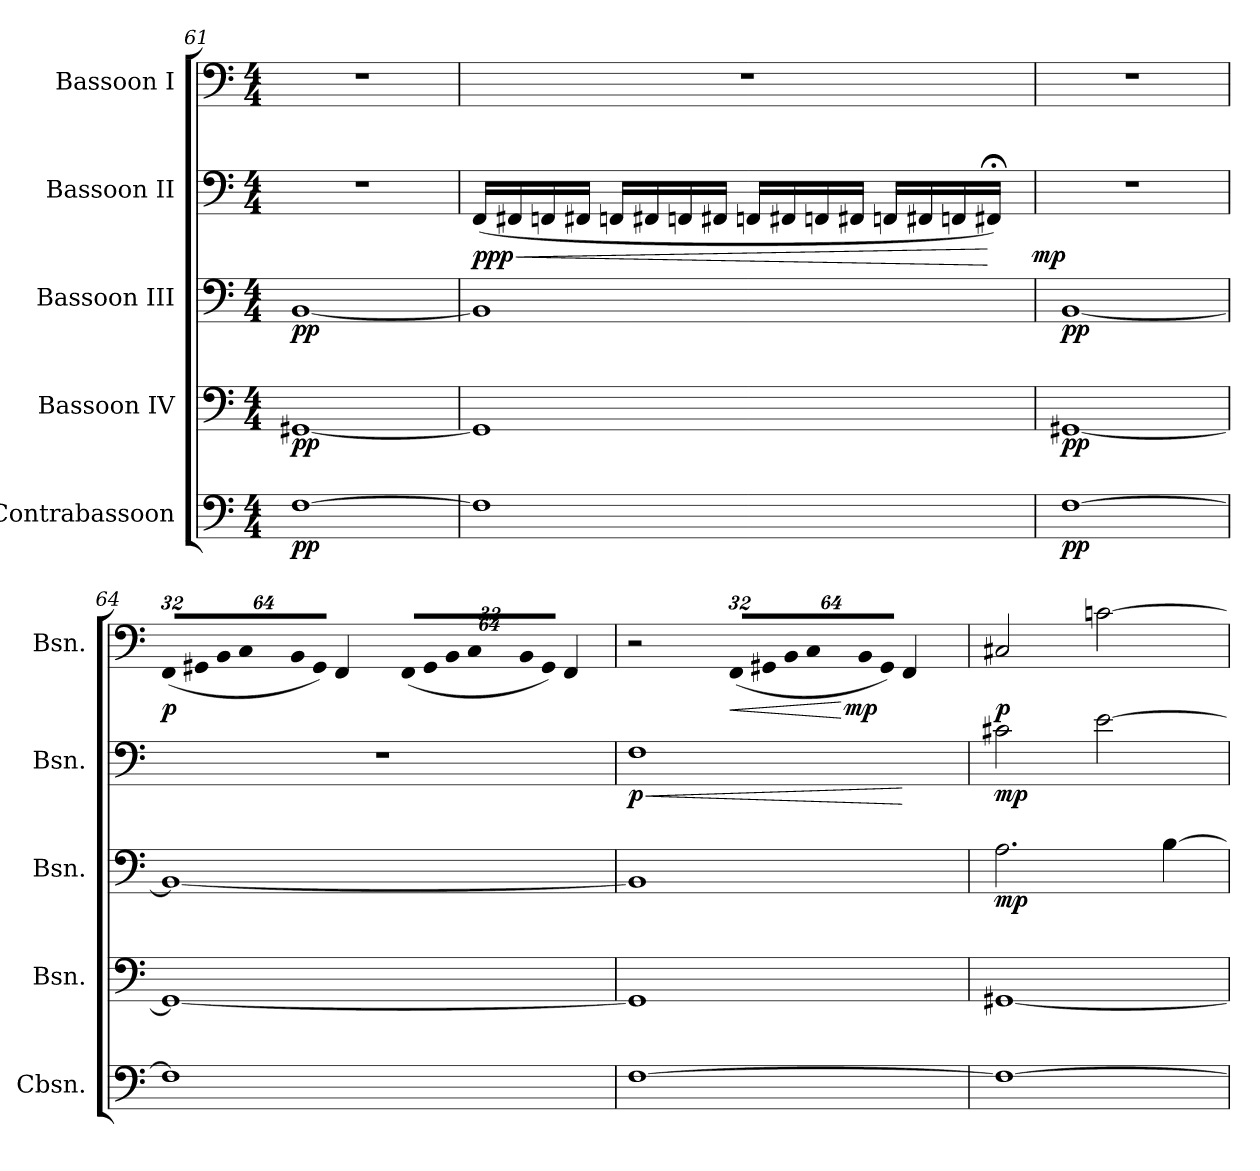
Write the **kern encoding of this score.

**kern	**dynam	**kern	**dynam	**kern	**dynam	**kern	**dynam	**kern	**dynam
*part5	*part5	*part4	*part4	*part3	*part3	*part2	*part2	*part1	*part1
*staff5	*staff5	*staff4	*staff4	*staff3	*staff3	*staff2	*staff2	*staff1	*staff1
*I"Contrabassoon	*	*I"Bassoon IV	*	*I"Bassoon III	*	*I"Bassoon II	*	*I"Bassoon I	*
*I'Cbsn.	*	*I'Bsn.	*	*I'Bsn.	*	*I'Bsn.	*	*I'Bsn.	*
*clefF4	*	*clefF4	*	*clefF4	*	*clefF4	*	*clefF4	*
*ITrd7c12	*	*	*	*	*	*	*	*	*
*k[]	*	*k[]	*	*k[]	*	*k[]	*	*k[]	*
*C:	*	*C:	*	*C:	*	*C:	*	*C:	*
*M4/4	*	*M4/4	*	*M4/4	*	*M4/4	*	*M4/4	*
=61	=61	=61	=61	=61	=61	=61	=61	=61	=61
[>1FFi	pp	[<1GG#Xi	pp	[<1BBi	pp	1r	.	1r	.
!!LO:LB:g=z
=62	=62	=62	=62	=62	=62	=62	=62	=62	=62
!	!	!	!	!	!	!	!LO:HP:b	!	!
*	*	*	*	*	*	*^	*	*	*
1FFi]	.	1GG#i]	.	1BBi]	.	(16FFi/LL	2ryy	< ppp	1r	.
.	.	.	.	.	.	16FF#Xi/	.	.	.	.
.	.	.	.	.	.	16FFni/	.	.	.	.
.	.	.	.	.	.	16FF#Xi/JJ	.	.	.	.
.	.	.	.	.	.	16FFni/LL	.	.	.	.
.	.	.	.	.	.	16FF#Xi/	.	.	.	.
.	.	.	.	.	.	16FFni/	.	.	.	.
.	.	.	.	.	.	16FF#Xi/JJ	.	.	.	.
.	.	.	.	.	.	16FFni/LL	4ryy	.	.	.
.	.	.	.	.	.	16FF#Xi/	.	.	.	.
.	.	.	.	.	.	16FFni/	.	.	.	.
.	.	.	.	.	.	16FF#Xi/JJ	.	.	.	.
.	.	.	.	.	.	16FFni/LL	8ryy	.	.	.
.	.	.	.	.	.	16FF#Xi/	.	.	.	.
.	.	.	.	.	.	16FFni/	16ryy	.	.	.
.	.	.	.	.	.	16FF#X;i/JJ)	32ryy	[	.	.
.	.	.	.	.	.	.	64ryy	.	.	.
.	.	.	.	.	.	.	128...ryy	.	.	.
.	.	.	.	.	.	.	1024ryy	mp	.	.
*	*	*	*	*	*	*v	*v	*	*	*
=63	=63	=63	=63	=63	=63	=63	=63	=63	=63
[>1FFi	pp	[<1GG#Xi	pp	[<1BBi	pp	1r	.	1r	.
=64	=64	=64	=64	=64	=64	=64	=64	=64	=64
*	*	*	*	*	*	*	*	*Xbrackettup	*
!	!	!	!	!	!	!	!	!LO:N:vis=16	!
1FFi]	.	1GG#i_<	.	1BBi_<	.	1r	.	(512%21FFi/LL	p
!	!	!	!	!	!	!	!	!LO:N:vis=16	!
.	.	.	.	.	.	.	.	1024%43GG#Xi/	.
!	!	!	!	!	!	!	!	!LO:N:vis=16	!
.	.	.	.	.	.	.	.	1024%43BBi/	.
!	!	!	!	!	!	!	!	!LO:N:vis=16	!
.	.	.	.	.	.	.	.	512%21Ci/	.
!	!	!	!	!	!	!	!	!LO:N:vis=16	!
.	.	.	.	.	.	.	.	1024%43BBi/	.
!	!	!	!	!	!	!	!	!LO:N:vis=16	!
.	.	.	.	.	.	.	.	1024%43GG#i/JJ)	.
.	.	.	.	.	.	.	.	4FFi/	.
!	!	!	!	!	!	!	!	!LO:N:vis=16	!
.	.	.	.	.	.	.	.	(512%21FFi/LL	.
!	!	!	!	!	!	!	!	!LO:N:vis=16	!
.	.	.	.	.	.	.	.	1024%43GG#i/	.
!	!	!	!	!	!	!	!	!LO:N:vis=16	!
.	.	.	.	.	.	.	.	1024%43BBi/	.
!	!	!	!	!	!	!	!	!LO:N:vis=16	!
.	.	.	.	.	.	.	.	512%21Ci/	.
!	!	!	!	!	!	!	!	!LO:N:vis=16	!
.	.	.	.	.	.	.	.	1024%43BBi/	.
!	!	!	!	!	!	!	!	!LO:N:vis=16	!
.	.	.	.	.	.	.	.	1024%43GG#i/JJ)	.
.	.	.	.	.	.	.	.	4FFi/	.
!!LO:PB:g=z
=65	=65	=65	=65	=65	=65	=65	=65	=65	=65
!	!	!	!	!	!	!	!LO:HP:b	!	!
[>1FFi	.	1GG#i]	.	1BBi]	.	1Fi	< p	2r	.
!	!	!	!	!	!	!	!	!LO:N:vis=16	!LO:HP:b
.	.	.	.	.	.	.	.	(512%21FFi/LL	<
!	!	!	!	!	!	!	!	!LO:N:vis=16	!
.	.	.	.	.	.	.	.	1024%43GG#Xi/	.
!	!	!	!	!	!	!	!	!LO:N:vis=16	!
.	.	.	.	.	.	.	.	1024%43BBi/	.
!	!	!	!	!	!	!	!	!LO:N:vis=16	!
.	.	.	.	.	.	.	.	512%21Ci/	.
!	!	!	!	!	!	!	!	!LO:N:vis=16	!
.	.	.	.	.	.	.	.	1024%43BBi/	.
!	!	!	!	!	!	!	!	!LO:N:vis=16	!
.	.	.	.	.	.	.	.	1024%43GG#i/JJ)	.
.	.	.	.	.	.	.	.	4FFi/	[ mp
.	.	.	.	.	.	.	[	.	.
=66	=66	=66	=66	=66	=66	=66	=66	=66	=66
1FFi_>	.	[<1GG#Xi	.	2.Ai\	mp	2c#Xi\	mp	2C#Xi/	p
.	.	.	.	.	.	[>2ei\	.	[>2cni\	.
.	.	.	.	[>4Bi\	.	.	.	.	.
=	=	=	=	=	=	=	=	=	=
*-	*-	*-	*-	*-	*-	*-	*-	*-	*-
